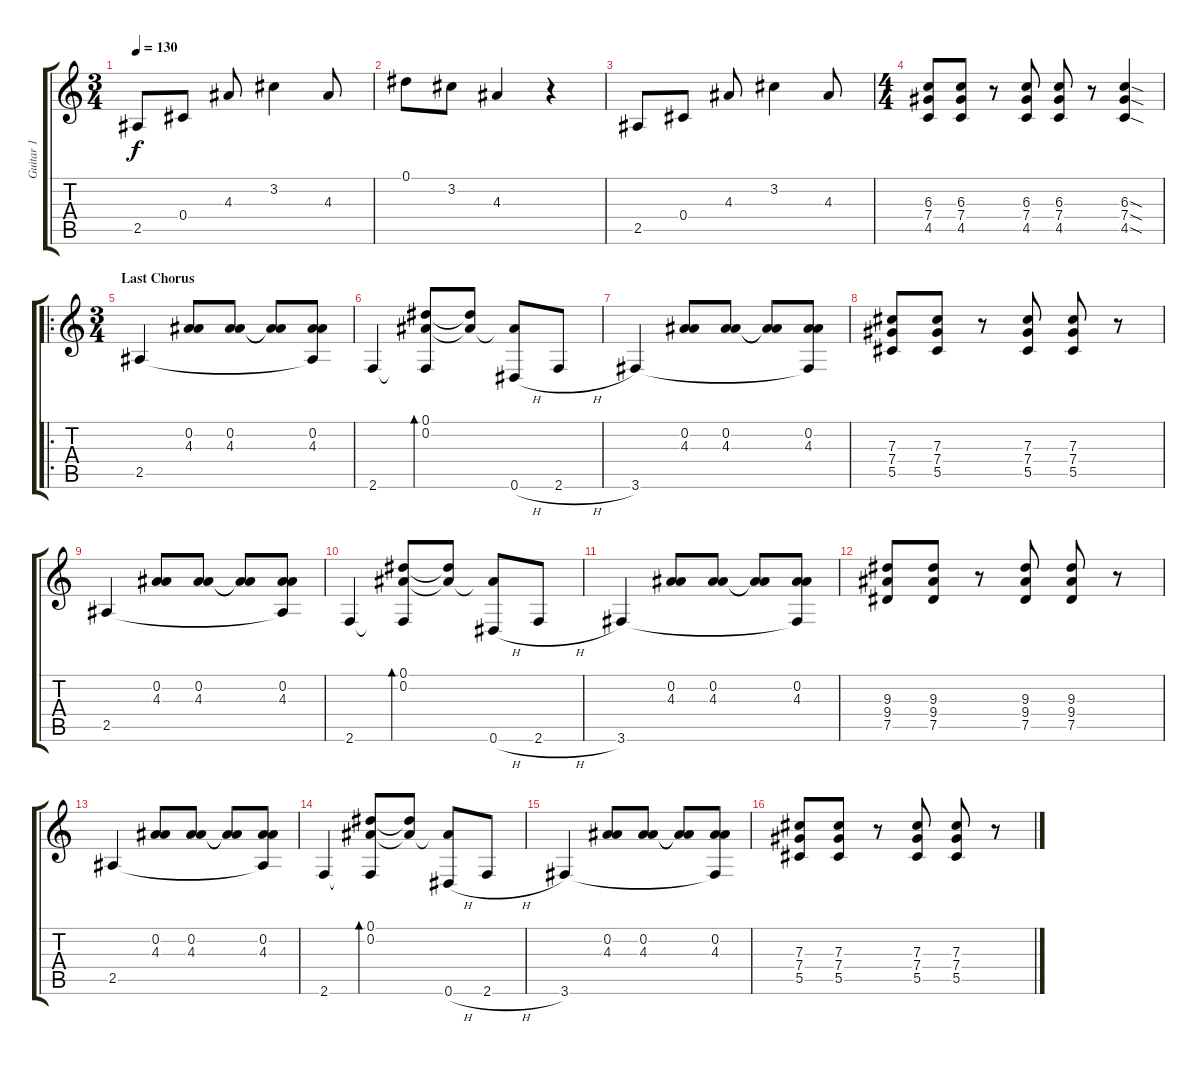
\track ("Guitar 1" "Guitar 1") {instrument distortionguitar}
\staff {score tabs}
\tuning (Eb4 Bb3 Gb3 Db3 Ab2 Eb2) {hide}
\ts (3 4)
\tempo 130
\clef g2
\ks c
2.5.8{dy f} 0.4.8 4.3.8 3.2.4 4.3.8 |
0.1.8 3.2.8 4.3.4 r.4 |
2.5.8 0.4.8 4.3.8 3.2.4 4.3.8 |
\ts (4 4)
(6.3 7.4 4.5).8 (6.3 7.4 4.5).8 r.8 (6.3 7.4 4.5).8 (6.3 7.4 4.5).8 r.8 (6.3{sod} 7.4{sod} 4.5{sod}).4 |
\ro
\ts (3 4)
\section ("" "Last Chorus")
2.5.4 (0.2 4.3).8 (0.2 4.3).8 (0.2{t} 4.3{t}).8 (0.2 4.3 2.5{t}).8 |
2.6.4 (0.1 0.2 2.6{t}).8{bd 240} (0.1{t} 0.2{t}).8 (0.2{t} 0.6{h}).8 2.6{h}.8 |
3.6.4 (0.2 4.3).8 (0.2 4.3).8 (0.2{t} 4.3{t}).8 (0.2 4.3 3.6{t}).8 |
(7.3 7.4 5.5).8 (7.3 7.4 5.5).8 r.8 (7.3 7.4 5.5).8 (7.3 7.4 5.5).8 r.8 |
2.5.4 (0.2 4.3).8 (0.2 4.3).8 (0.2{t} 4.3{t}).8 (0.2 4.3 2.5{t}).8 |
2.6.4 (0.1 0.2 2.6{t}).8{bd 240} (0.1{t} 0.2{t}).8 (0.2{t} 0.6{h}).8 2.6{h}.8 |
3.6.4 (0.2 4.3).8 (0.2 4.3).8 (0.2{t} 4.3{t}).8 (0.2 4.3 3.6{t}).8 |
(9.3 9.4 7.5).8 (9.3 9.4 7.5).8 r.8 (9.3 9.4 7.5).8 (9.3 9.4 7.5).8 r.8 |
2.5.4 (0.2 4.3).8 (0.2 4.3).8 (0.2{t} 4.3{t}).8 (0.2 4.3 2.5{t}).8 |
2.6.4 (0.1 0.2 2.6{t}).8{bd 240} (0.1{t} 0.2{t}).8 (0.2{t} 0.6{h}).8 2.6{h}.8 |
3.6.4 (0.2 4.3).8 (0.2 4.3).8 (0.2{t} 4.3{t}).8 (0.2 4.3 3.6{t}).8 |
(7.3 7.4 5.5).8 (7.3 7.4 5.5).8 r.8 (7.3 7.4 5.5).8 (7.3 7.4 5.5).8 r.8
